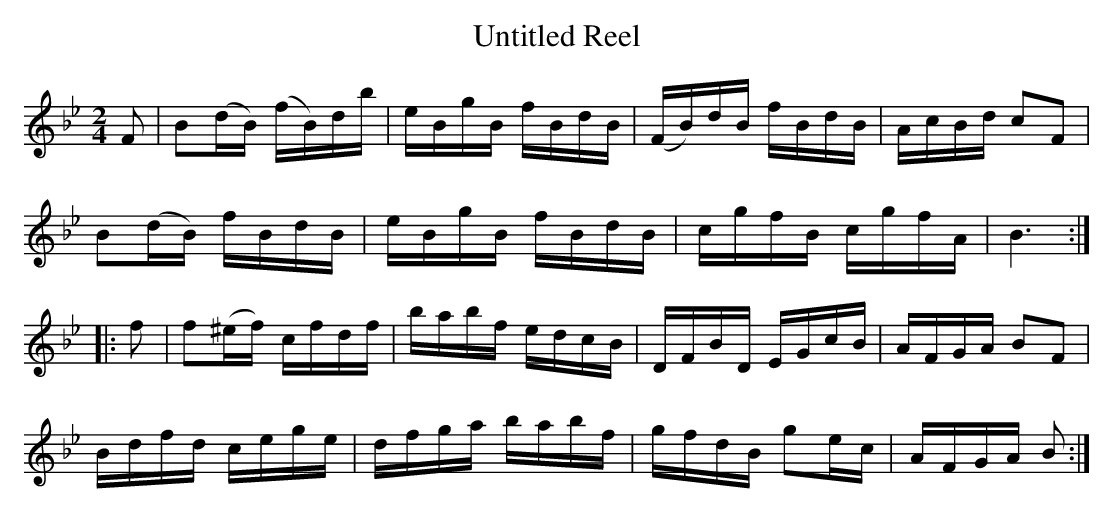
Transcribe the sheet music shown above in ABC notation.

X:1
T:Untitled Reel
M:2/4
L:1/8
K:Bb
F|B(d/B/) (f/B/)d/b/|e/B/g/B/ f/B/d/B/|(F/B/)d/B/ f/B/d/B/|A/c/B/d/ cF|
B(d/B/) f/B/d/B/|e/B/g/B/ f/B/d/B/|c/g/f/B/ c/g/f/A/|B3:|
|:f|f(^e/f/) c/f/d/f/| b/a/b/f/ e/d/c/B/|D/F/B/D/ E/G/c/B/|A/F/G/A/ BF|
B/d/f/d/ c/e/g/e/|d/f/g/a/ b/a/b/f/|g/f/d/B/ ge/c/|A/F/G/A/ B:|
